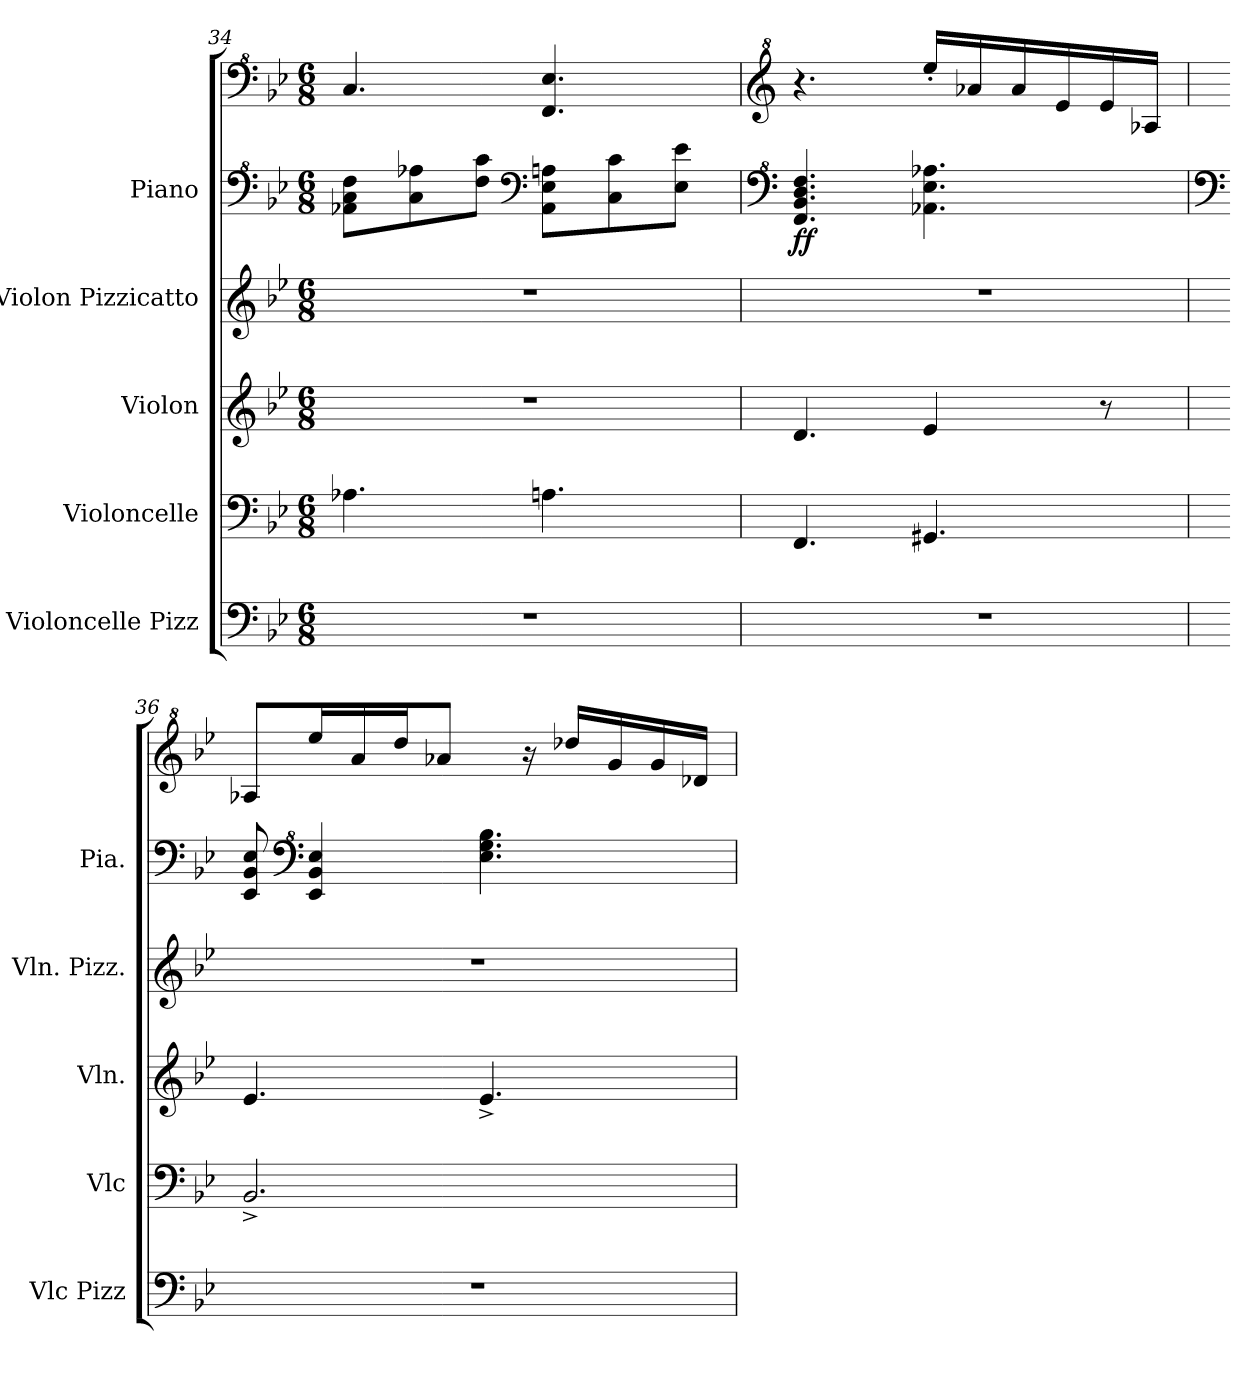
**kern	**kern	**kern	**kern	**kern	**kern	**dynam
*part5	*part4	*part3	*part2	*part1	*part1	*part1
*staff6	*staff5	*staff4	*staff3	*staff2	*staff1	*staff1/2
*I"Violoncelle Pizz	*I"Violoncelle	*I"Violon	*I"Violon Pizzicatto	*I"Piano	*	*
*I'Vlc Pizz	*I'Vlc	*I'Vln.	*I'Vln. Pizz.	*I'Pia.	*	*
*clefF4	*clefF4	*clefG2	*clefG2	*clefF^4	*clefF^4	*
*k[b-e-]	*k[b-e-]	*k[b-e-]	*k[b-e-]	*k[b-e-]	*k[b-e-]	*
*M6/8	*M6/8	*M6/8	*M6/8	*M6/8	*M6/8	*
=34	=34	=34	=34	=34	=34	=34
2.r	4.A-X\	2.r	2.r	8A-X\ 8c\ 8f\L	4.c/	.
.	.	.	.	8c\ 8a-X\	.	.
.	.	.	.	8f\ 8cc\J	.	.
*	*	*	*	*clefF4	*	*
.	4.An\	.	.	8AA\ 8E-\ 8An\L	4.F/ 4.e-/	.
.	.	.	.	8C\ 8c\	.	.
.	.	.	.	8E-\ 8e-\J	.	.
=35	=35	=35	=35	=35	=35	=35
*	*	*	*	*clefF^4	*clefG^2	*
!	!	!	!	!	!	!LO:DY:b=2
2.r	4.FF/	4.d/	2.r	4.F/ 4.B-/ 4.d/ 4.f/	4.r	ff
.	4.GG#X/	4e-/	.	4.A-X\ 4.e-\ 4.a-X\	16eee-'/LL	.
.	.	.	.	.	16aa-X/	.
.	.	.	.	.	16aa-/	.
.	.	.	.	.	16ee-/	.
.	.	8r	.	.	16ee-/	.
.	.	.	.	.	16a-X/JJ	.
=36	=36	=36	=36	=36	=36	=36
*	*	*	*	*clefF4	*	*
2.r	2.BB-^/	4.e-/	2.r	8EE-/ 8BB-/ 8E-/	8a-X/L	.
*	*	*	*	*clefF^4	*	*
.	.	.	.	4E-/ 4B-/ 4e-/	16eee-/L	.
.	.	.	.	.	16aa/	.
.	.	.	.	.	16ddd/J	.
.	.	.	.	.	8aa-X/J	.
.	.	4.e-^/	.	4.e-\ 4.g\ 4.b-\	.	.
.	.	.	.	.	16r	.
.	.	.	.	.	16ddd-X/LL	.
.	.	.	.	.	16gg/	.
.	.	.	.	.	16gg/	.
.	.	.	.	.	16dd-X/JJ	.
=	=	=	=	=	=	=
*-	*-	*-	*-	*-	*-	*-
